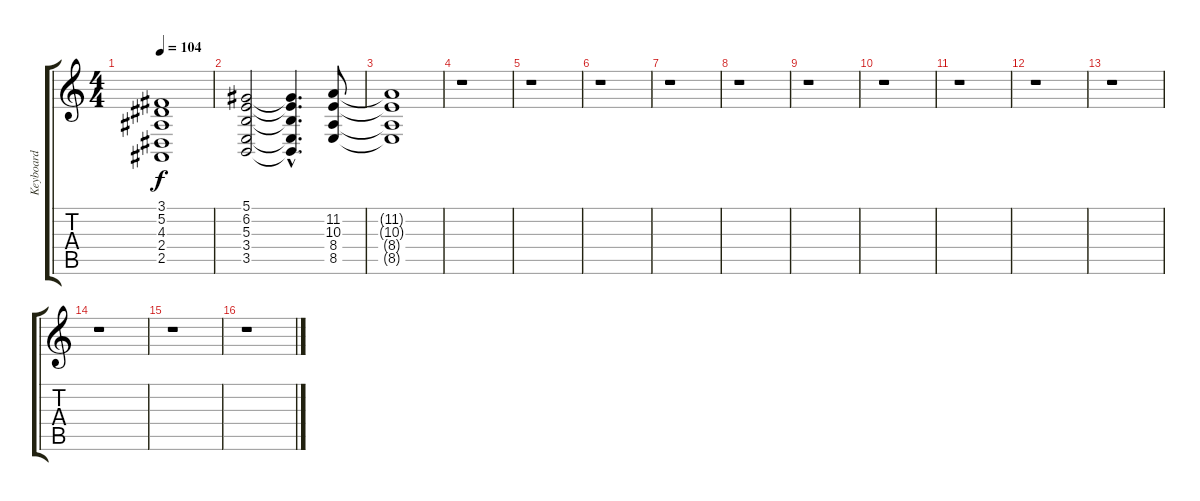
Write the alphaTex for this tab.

\track ("Keyboard" "Keyboard") {instrument stringensemble1}
\staff {score tabs}
\tuning (Eb4 Bb3 Gb3 Db3 Ab2 Eb2) {hide}
\ts (4 4)
\tempo 104
\clef g2
\ks c
(3.1{t} 5.2{t} 4.3{t} 2.4{t} 2.5{t}).1{dy f} |
(5.1 6.2 5.3 3.4 3.5).2 (5.1{hac t} 6.2{hac t} 5.3{hac t} 3.4{hac t} 3.5{hac t}).4{d} (11.2 10.3 8.4 8.5).8 |
(11.2{t} 10.3{t} 8.4{t} 8.5{t}).1 |
r.1 |
r.1 |
r.1 |
r.1 |
r.1 |
r.1 |
r.1 |
r.1 |
r.1 |
r.1 |
r.1 |
r.1 |
r.1
